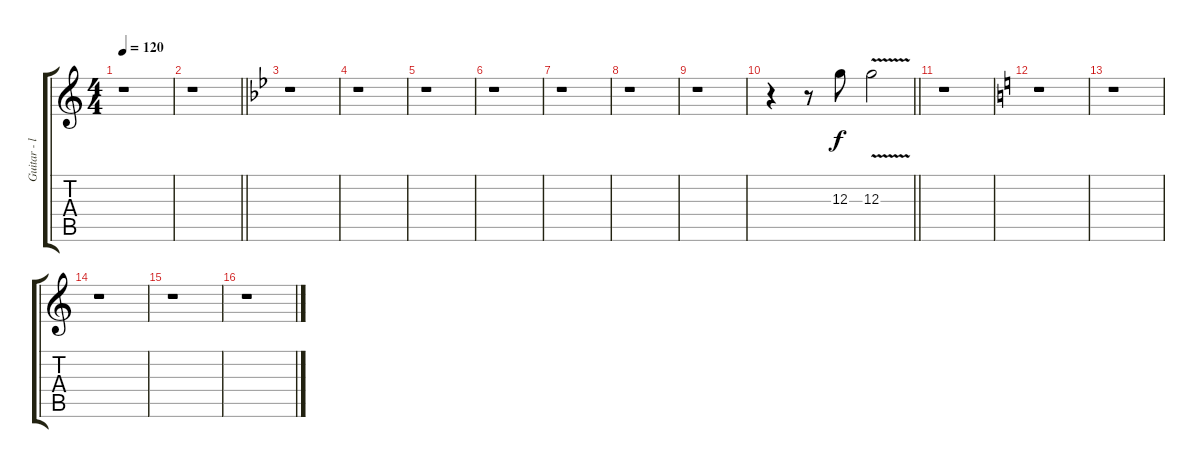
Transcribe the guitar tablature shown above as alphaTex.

\track ("Guitar - lead fill" "Guitar - l") {instrument distortionguitar}
\staff {score tabs}
\tuning (E4 B3 G3 D3 A2 E2) {hide}
\ts (4 4)
\tempo 120
\clef g2
\ks c
r.1{dy f} |
\barLineRight lightlight
r.1 |
\ks bb
r.1 |
r.1 |
r.1 |
r.1 |
r.1 |
r.1 |
r.1 |
\barLineRight lightlight
r.4 r.8 12.3.8 12.3{v}.2 |
r.1 |
\ks c
r.1 |
r.1 |
r.1 |
r.1 |
r.1
